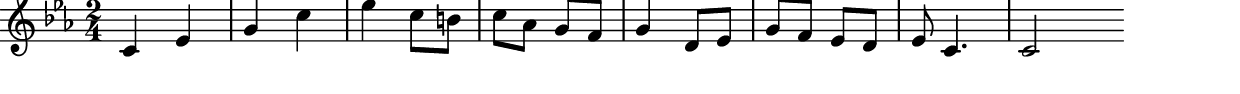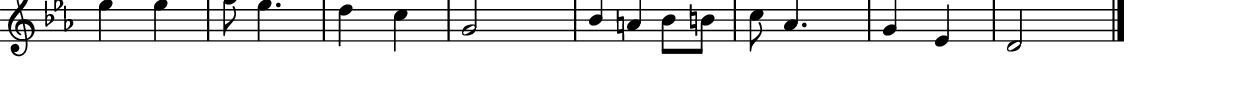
% MusicXML to Lilypond converter by Kovi

szovegAAA = \lyricmode {  "Or" -- "szág" -- "ú" -- "ton" "hosz" -- "szú" "a" "je" -- "ge" -- "nye" -- "sor," "hosz" -- "szú" "a" "je" -- "ge" -- "nye" -- "sor" "ha" -- "zá" -- "ig," "Nin" -- "csen" "pén" -- "zem" "vo" -- "nat" -- "ra," "sem" "sze" -- "re" -- "tőm," "ha" -- "za" "ho" -- "zat" -- "na,"  }

szovegAAB = \lyricmode {  "Csiz" -- "mám" "sar" -- "ka" "száz" -- "szor" "is" "le" -- "ko" -- "pik," "hej," "száz" -- "szor" "is" "le" -- "ko" -- "pik," "hej," "o" -- "dá" -- "ig,"  \skip 4  \skip 4  \skip 4  \skip 4  \skip 4  \skip 4  \skip 4  \skip 4  \skip 4  \skip 4  \skip 4  \skip 4  \skip 4  \skip 4  \skip 4  }

szovegAAC = \lyricmode {  "Fá" -- "radt" "lá" -- "bam" "es" -- "té" -- "re" "ha" -- "za" -- "ta" -- "lál," "nem" "mesz" --  \skip 4 "sze" "van" "i" -- "de" "Ko" -- "lozs" -- "vár."  \skip 4  \skip 4  \skip 4  \skip 4  \skip 4  \skip 4  \skip 4  \skip 4  \skip 4  \skip 4  \skip 4  \skip 4  \skip 4  \skip 4  \skip 4  }

% Analyzing...
% 1 parts
% 1 Staff
% forceBassClefActive = 
melody = {
% 37 notes in the part
% 1 voices

\new Staff
\new Voice {
% 37 notes
% 16 mesaures

% Measure 1
\clef "treble"
\key ees \major
\time 2/4 
c'4 ees'4 
% Measure 2
g'4 c''4 
% Measure 3
ees''4 c''8 b'8 
% Measure 4
c''8 aes'8 g'8 f'8 
% Measure 5
g'4 d'8 ees'8 
% Measure 6
g'8 f'8 ees'8 d'8 
% Measure 7
ees'8 c'4. 
% Measure 8
c'2 \bar ":|" 
% Measure 9
\break
ees''4 ees''4 
% Measure 10
f''8 ees''4. 
% Measure 11
d''4 c''4 
% Measure 12
g'2 
% Measure 13
bes'8 a'8 bes'8 b'8 
% Measure 14
c''8 aes'4. 
% Measure 15
g'4 ees'4 
% Measure 16
d'2 \bar "|." 
} % voice
} % melody


harmonies = \chordmode {
% 11 chords
\germanChords
c4:m s4 s4 s4 s4 s4 f4:m s4 c4:m s4 g4 s4 s4 s4 c4:m s4 c4:m s4 s4 s4 g4 s4 c4:m s4 s4 s4 f4:m s4 c4:m s4 g4
}

\include "../../definitions.ly"
